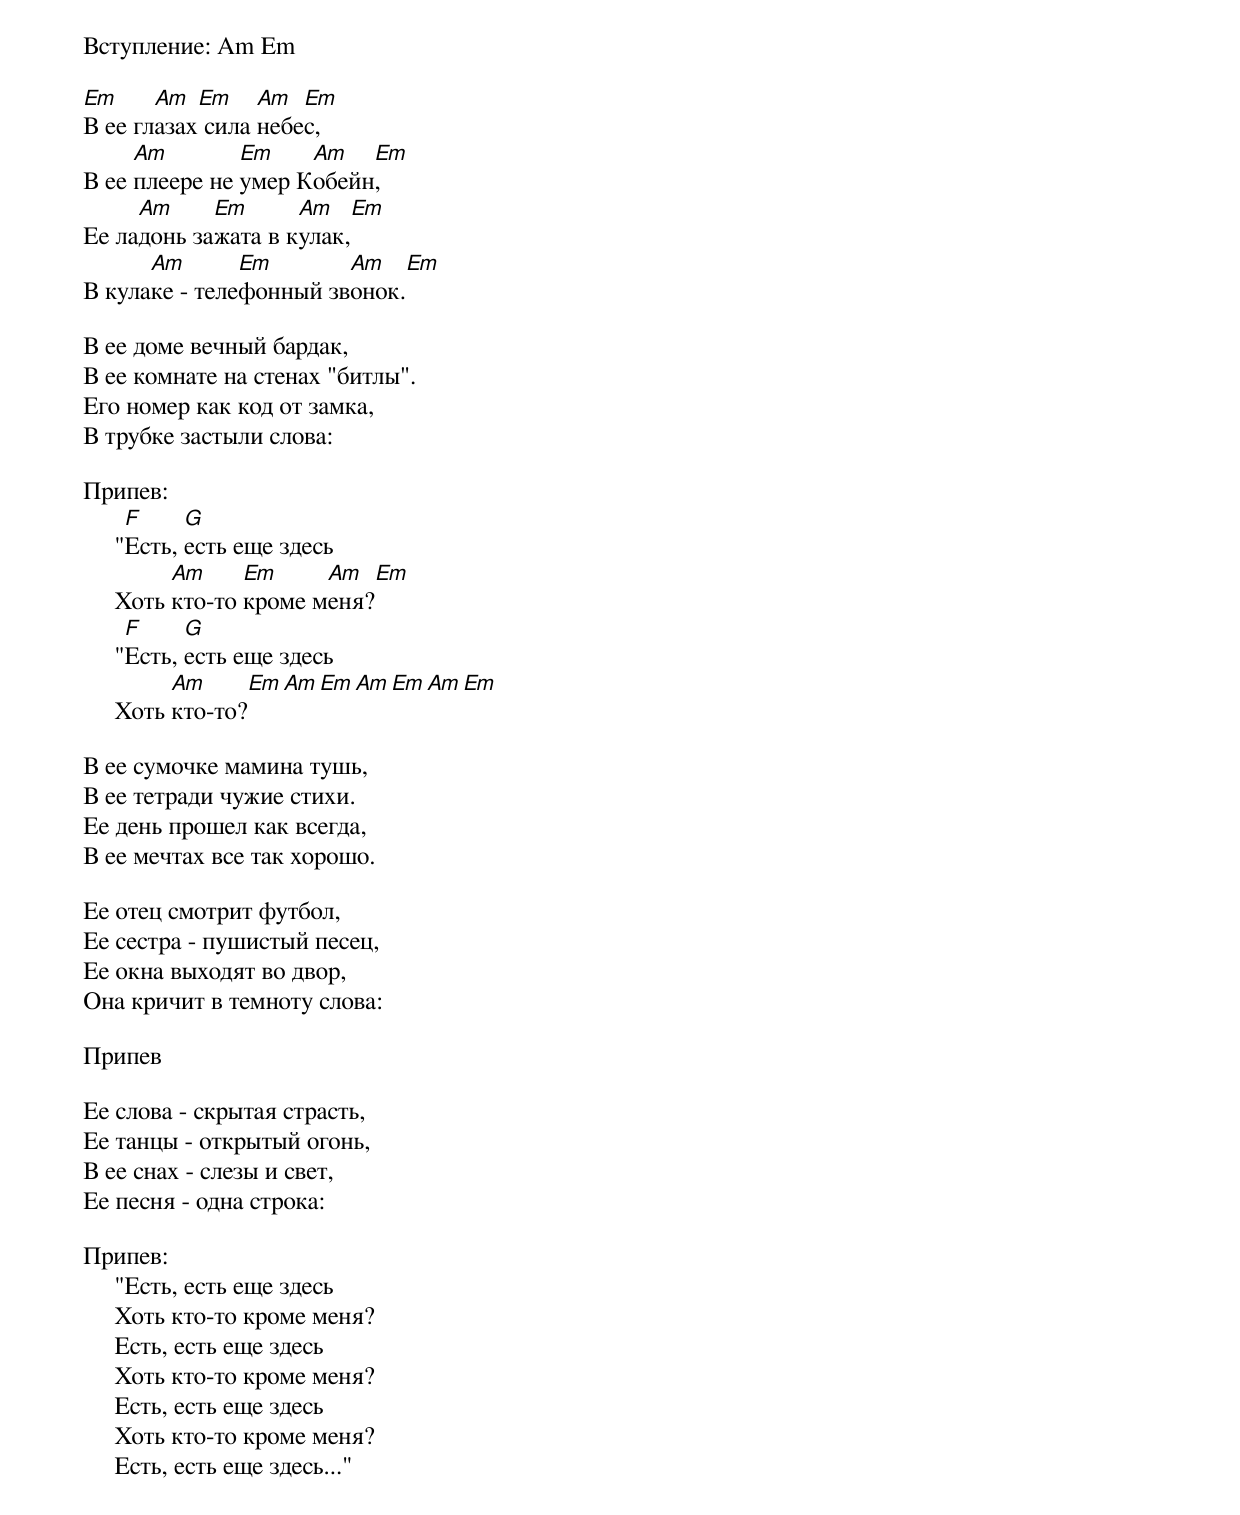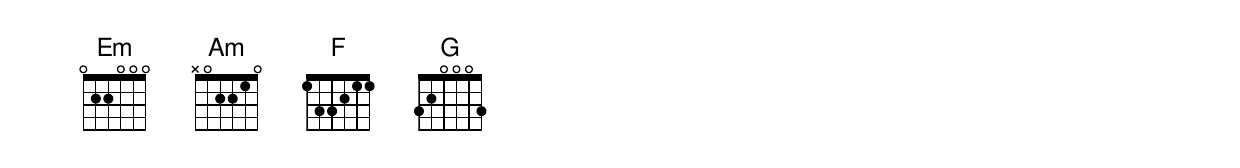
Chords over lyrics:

Вступление: Am Em

Em     Am  Em    Am  Em
В ее глазах сила небес,
     Am        Em    Am   Em
В ее плеере не умер Кобейн,
     Am     Em      Am   Em
Ее ладонь зажата в кулак,
      Am       Em       Am   Em
В кулаке - телефонный звонок.

В ее доме вечный бардак,
В ее комнате на стенах "битлы".
Его номер как код от замка,
В трубке застыли слова:

Припев:
      F     G
     "Есть, есть еще здесь
          Am     Em     Am  Em
     Хоть кто-то кроме меня?
      F     G
     "Есть, есть еще здесь
          Am      Em Am Em Am Em Am Em
     Хоть кто-то?

В ее сумочке мамина тушь,
В ее тетради чужие стихи.
Ее день прошел как всегда,
В ее мечтах все так хорошо.

Ее отец смотрит футбол,
Ее сестра - пушистый песец,
Ее окна выходят во двор,
Она кричит в темноту слова:

Припев

Ее слова - скрытая страсть,
Ее танцы - открытый огонь,
В ее снах - слезы и свет,
Ее песня - одна строка:

Припев:
     "Есть, есть еще здесь
     Хоть кто-то кроме меня?
     Есть, есть еще здесь
     Хоть кто-то кроме меня?
     Есть, есть еще здесь
     Хоть кто-то кроме меня?
     Есть, есть еще здесь..."
